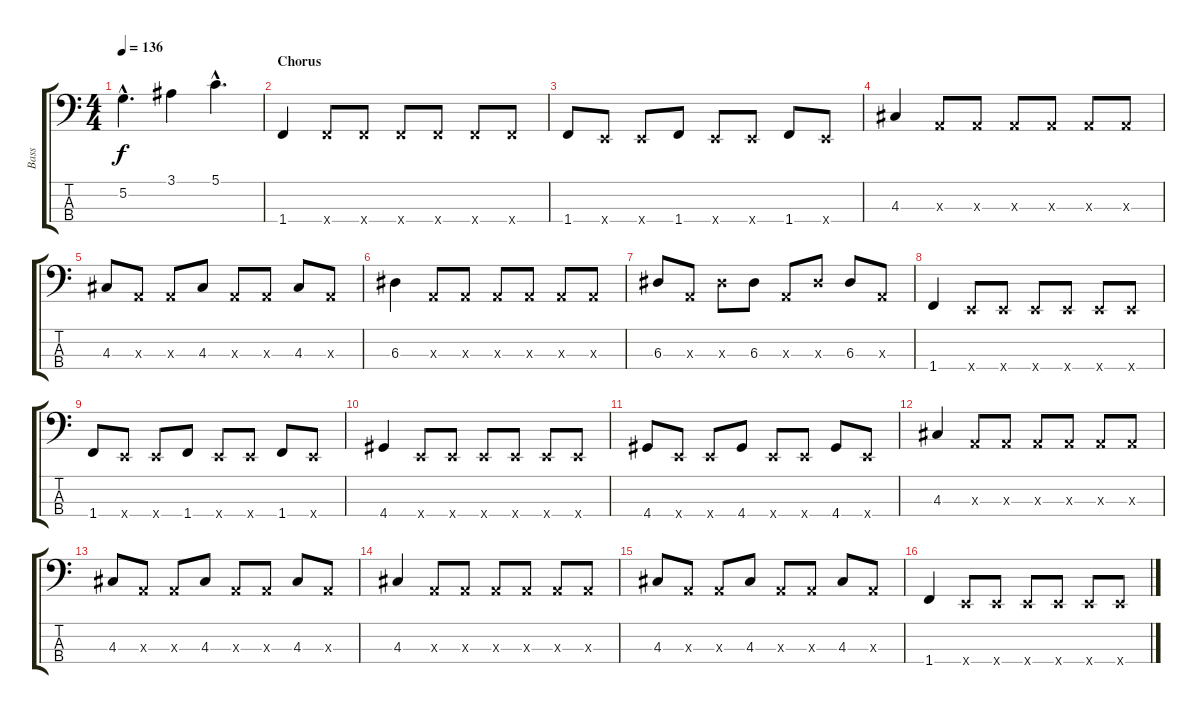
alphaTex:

\track ("Bass" "Bass") {instrument electricbassfinger}
\staff {score tabs}
\tuning (G2 D2 A1 E1) {hide}
\ts (4 4)
\tempo 136
\clef f4
\ks c
5.2{hac}.4{d dy f} 3.1.4 5.1{hac}.4{d} |
\section ("" "Chorus")
1.4.4 1.4{x}.8 1.4{x}.8 1.4{x}.8 1.4{x}.8 1.4{x}.8 1.4{x}.8 |
1.4.8 0.4{x}.8 0.4{x}.8 1.4.8 0.4{x}.8 0.4{x}.8 1.4.8 0.4{x}.8 |
4.3.4 0.3{x}.8 0.3{x}.8 0.3{x}.8 0.3{x}.8 0.3{x}.8 0.3{x}.8 |
4.3.8 0.3{x}.8 0.3{x}.8 4.3.8 0.3{x}.8 0.3{x}.8 4.3.8 0.3{x}.8 |
6.3.4 0.3{x}.8 0.3{x}.8 0.3{x}.8 0.3{x}.8 0.3{x}.8 0.3{x}.8 |
6.3.8 0.3{x}.8 6.3{x}.8 6.3.8 0.3{x}.8 6.3{x}.8 6.3.8 0.3{x}.8 |
1.4.4 0.4{x}.8 0.4{x}.8 0.4{x}.8 0.4{x}.8 0.4{x}.8 0.4{x}.8 |
1.4.8 0.4{x}.8 0.4{x}.8 1.4.8 0.4{x}.8 0.4{x}.8 1.4.8 0.4{x}.8 |
4.4.4 0.4{x}.8 0.4{x}.8 0.4{x}.8 0.4{x}.8 0.4{x}.8 0.4{x}.8 |
4.4.8 0.4{x}.8 0.4{x}.8 4.4.8 0.4{x}.8 0.4{x}.8 4.4.8 0.4{x}.8 |
4.3.4 0.3{x}.8 0.3{x}.8 0.3{x}.8 0.3{x}.8 0.3{x}.8 0.3{x}.8 |
4.3.8 0.3{x}.8 0.3{x}.8 4.3.8 0.3{x}.8 0.3{x}.8 4.3.8 0.3{x}.8 |
4.3.4 0.3{x}.8 0.3{x}.8 0.3{x}.8 0.3{x}.8 0.3{x}.8 0.3{x}.8 |
4.3.8 0.3{x}.8 0.3{x}.8 4.3.8 0.3{x}.8 0.3{x}.8 4.3.8 0.3{x}.8 |
1.4.4 0.4{x}.8 0.4{x}.8 0.4{x}.8 0.4{x}.8 0.4{x}.8 0.4{x}.8
